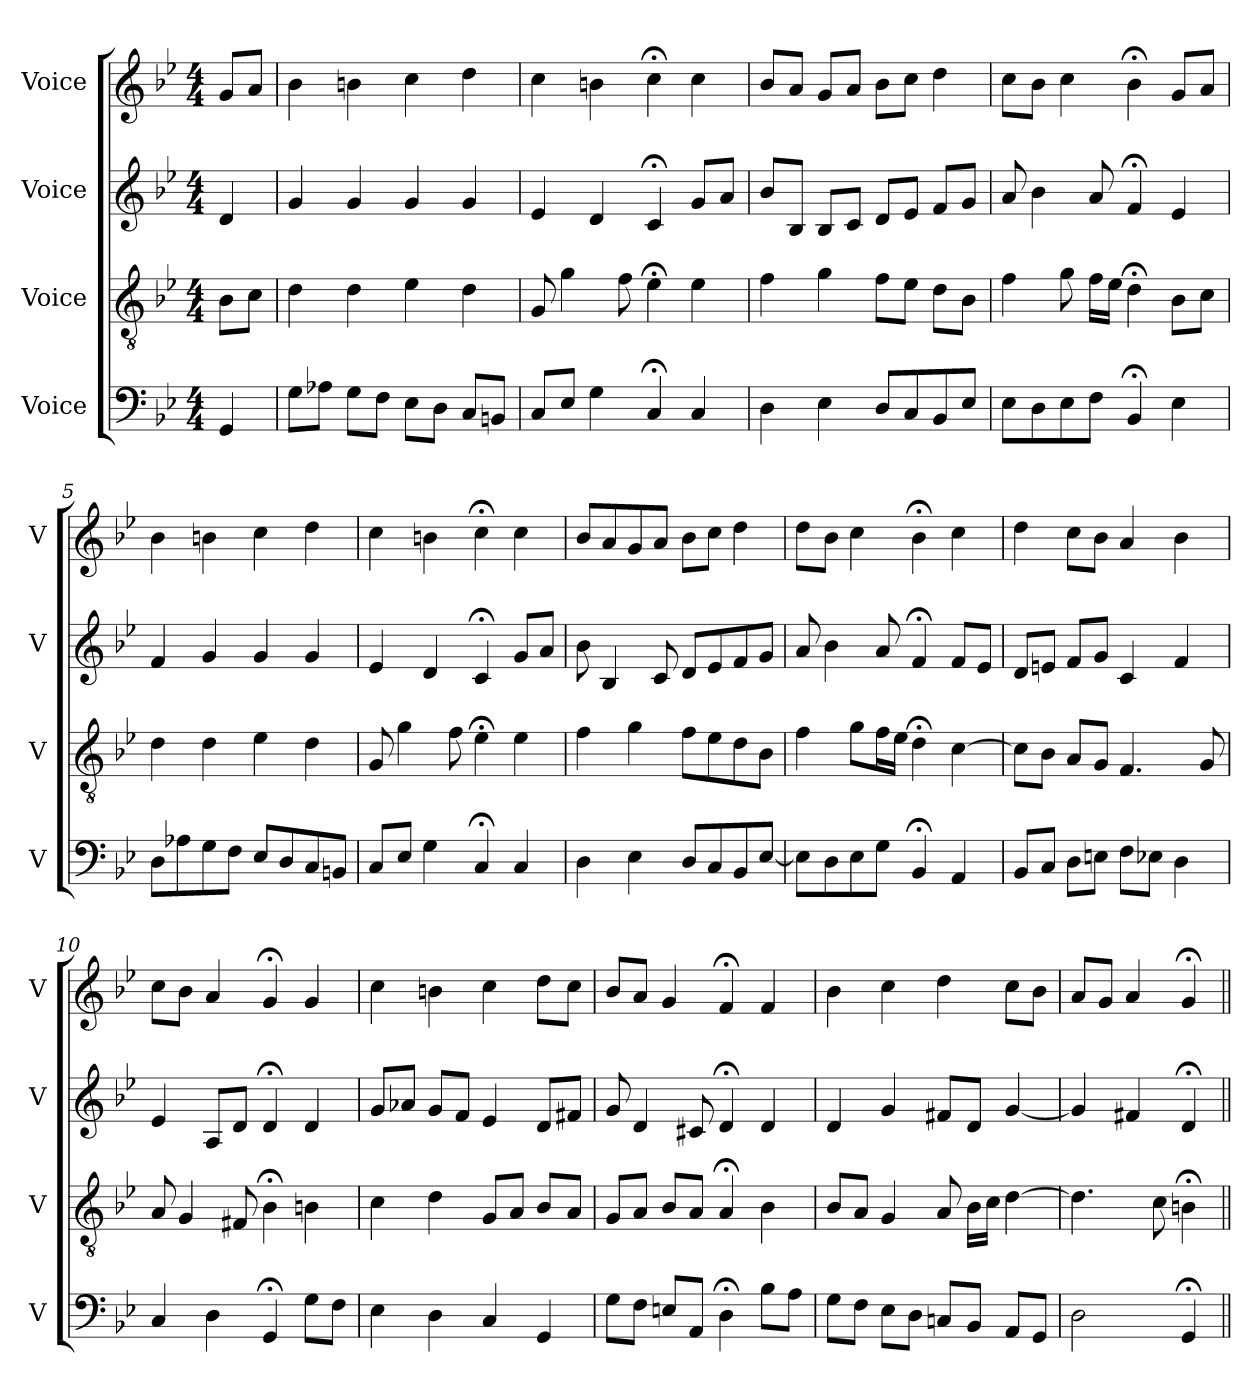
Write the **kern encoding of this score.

**kern	**kern	**kern	**kern
*part4	*part3	*part2	*part1
*staff4	*staff3	*staff2	*staff1
*I"Voice	*I"Voice	*I"Voice	*I"Voice
*I'V	*I'V	*I'V	*I'V
*clefF4	*clefGv2	*clefG2	*clefG2
*k[b-e-]	*k[b-e-]	*k[b-e-]	*k[b-e-]
*M4/4	*M4/4	*M4/4	*M4/4
=	=	=	=
4GG/	8B-\L	4d/	8g/L
.	8c\J	.	8a/J
=1	=1	=1	=1
8G\L	4d\	4g/	4b-\
8A-X\J	.	.	.
8G\L	4d\	4g/	4bn\
8F\J	.	.	.
8E-\L	4e-\	4g/	4cc\
8D\J	.	.	.
8C/L	4d\	4g/	4dd\
8BBn/J	.	.	.
=2	=2	=2	=2
8C/L	8G/	4e-/	4cc\
8E-/J	4g\	.	.
4G\	.	4d/	4bn\
.	8f\	.	.
4C;</	4e-;<\	4c;</	4cc;<\
4C/	4e-\	8g/L	4cc\
.	.	8a/J	.
=3	=3	=3	=3
4D\	4f\	8b-/L	8b-/L
.	.	8B-/J	8a/J
4E-\	4g\	8B-/L	8g/L
.	.	8c/J	8a/J
8D/L	8f\L	8d/L	8b-\L
8C/	8e-\J	8e-/J	8cc\J
8BB-/	8d\L	8f/L	4dd\
8E-/J	8B-\J	8g/J	.
=4	=4	=4	=4
8E-\L	4f\	8a/	8cc\L
8D\	.	4b-\	8b-\J
8E-\	8g\	.	4cc\
8F\J	16f\LL	8a/	.
.	16e-\JJ	.	.
4BB-;</	4d;<\	4f;</	4b-;<\
4E-\	8B-\L	4e-/	8g/L
.	8c\J	.	8a/J
!!LO:LB:g=z
=5	=5	=5	=5
8D\L	4d\	4f/	4b-\
8A-X\	.	.	.
8G\	4d\	4g/	4bn\
8F\J	.	.	.
8E-/L	4e-\	4g/	4cc\
8D/	.	.	.
8C/	4d\	4g/	4dd\
8BBn/J	.	.	.
=6	=6	=6	=6
8C/L	8G/	4e-/	4cc\
8E-/J	4g\	.	.
4G\	.	4d/	4bn\
.	8f\	.	.
4C;</	4e-;<\	4c;</	4cc;<\
4C/	4e-\	8g/L	4cc\
.	.	8a/J	.
=7	=7	=7	=7
4D\	4f\	8b-\	8b-/L
.	.	4B-/	8a/
4E-\	4g\	.	8g/
.	.	8c/	8a/J
8D/L	8f\L	8d/L	8b-\L
8C/	8e-\	8e-/	8cc\J
8BB-/	8d\	8f/	4dd\
[8E-/J	8B-\J	8g/J	.
=8	=8	=8	=8
8E-\L]	4f\	8a/	8dd\L
8D\	.	4b-\	8b-\J
8E-\	8g\L	.	4cc\
8G\J	16f\L	8a/	.
.	16e-\JJ	.	.
4BB-;</	4d;<\	4f;</	4b-;<\
4AA/	[4c\	8f/L	4cc\
.	.	8e-/J	.
=9	=9	=9	=9
8BB-/L	8c\L]	8d/L	4dd\
8C/J	8B-\J	8en/J	.
8D\L	8A/L	8f/L	8cc\L
8En\J	8G/J	8g/J	8b-\J
8F\L	4.F/	4c/	4a/
8E-X\J	.	.	.
4D\	.	4f/	4b-\
.	8G/	.	.
!!LO:PB:g=z
=10	=10	=10	=10
4C/	8A/	4e-/	8cc\L
.	4G/	.	8b-\J
4D\	.	8A/L	4a/
.	8F#X/	8d/J	.
4GG;</	4B-;<\	4d;</	4g;</
8G\L	4Bn\	4d/	4g/
8F\J	.	.	.
=11	=11	=11	=11
4E-\	4c\	8g/L	4cc\
.	.	8a-X/J	.
4D\	4d\	8g/L	4bn\
.	.	8f/J	.
4C/	8G/L	4e-/	4cc\
.	8A/J	.	.
4GG/	8B-/L	8d/L	8dd\L
.	8A/J	8f#X/J	8cc\J
=12	=12	=12	=12
8G\L	8G/L	8g/	8b-/L
8F\J	8A/J	4d/	8a/J
8En/L	8B-/L	.	4g/
8AA/J	8A/J	8c#X/	.
4D;<\	4A;</	4d;</	4f;</
8B-\L	4B-\	4d/	4f/
8A\J	.	.	.
=13	=13	=13	=13
8G\L	8B-/L	4d/	4b-\
8F\J	8A/J	.	.
8E-\L	4G/	4g/	4cc\
8D\J	.	.	.
8Cn/L	8A/	8f#X/L	4dd\
8BB-/J	16B-\LL	8d/J	.
.	16c\JJ	.	.
8AA/L	[4d\	[4g/	8cc\L
8GG/J	.	.	8b-\J
=14	=14	=14	=14
2D\	4.d\]	4g/]	8a/L
.	.	.	8g/J
.	.	4f#X/	4a/
.	8c\	.	.
4GG;</	4Bn;<\	4d;</	4g;</
=||	=||	=||	=||
*-	*-	*-	*-
